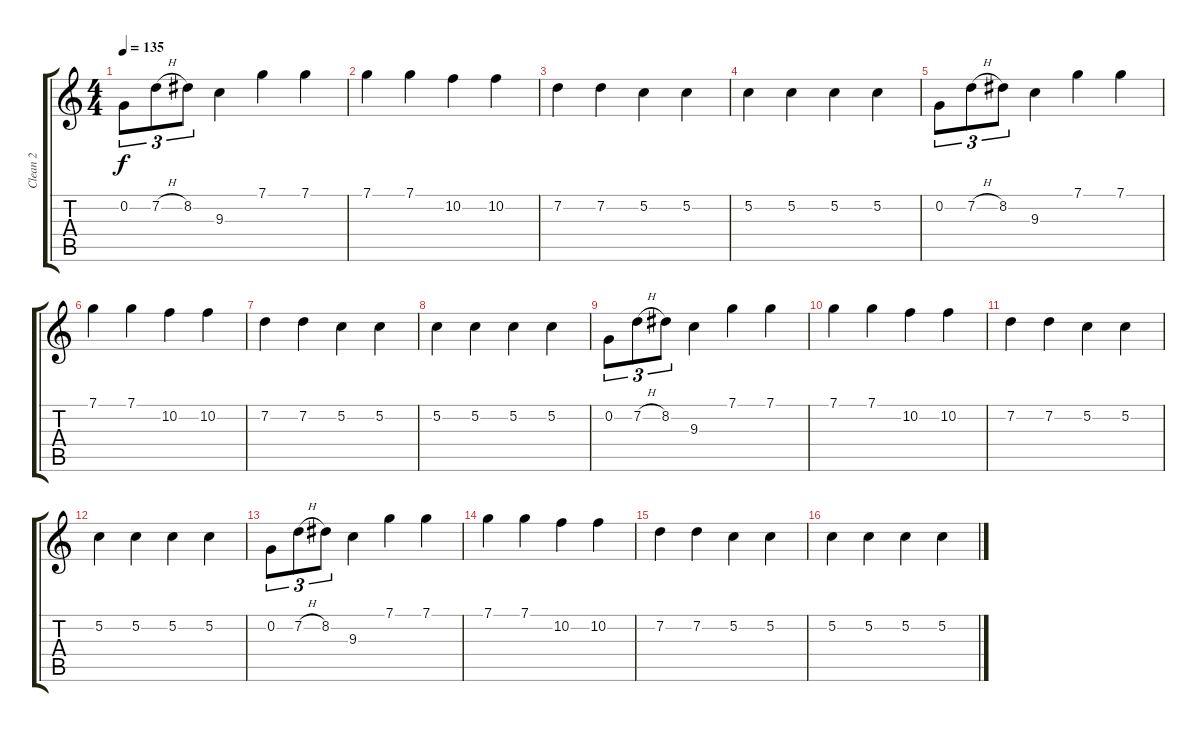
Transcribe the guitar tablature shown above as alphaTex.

\track ("Clean 2" "Clean 2") {instrument acousticguitarnylon}
\staff {score tabs}
\tuning (C4 G3 Eb3 Bb2 F2 C2) {hide}
\ts (4 4)
\tempo 135
\clef g2
\ks c
0.2.8{tu (3 2) dy f} 7.2{h}.8{tu (3 2)} 8.2.8{tu (3 2)} 9.3.4 7.1.4 7.1.4 |
7.1.4 7.1.4 10.2.4 10.2.4 |
7.2.4 7.2.4 5.2.4 5.2.4 |
5.2.4 5.2.4 5.2.4 5.2.4 |
0.2.8{tu (3 2)} 7.2{h}.8{tu (3 2)} 8.2.8{tu (3 2)} 9.3.4 7.1.4 7.1.4 |
7.1.4 7.1.4 10.2.4 10.2.4 |
7.2.4 7.2.4 5.2.4 5.2.4 |
5.2.4 5.2.4 5.2.4 5.2.4 |
0.2.8{tu (3 2)} 7.2{h}.8{tu (3 2)} 8.2.8{tu (3 2)} 9.3.4 7.1.4 7.1.4 |
7.1.4 7.1.4 10.2.4 10.2.4 |
7.2.4 7.2.4 5.2.4 5.2.4 |
5.2.4 5.2.4 5.2.4 5.2.4 |
0.2.8{tu (3 2)} 7.2{h}.8{tu (3 2)} 8.2.8{tu (3 2)} 9.3.4 7.1.4 7.1.4 |
7.1.4 7.1.4 10.2.4 10.2.4 |
7.2.4 7.2.4 5.2.4 5.2.4 |
5.2.4 5.2.4 5.2.4 5.2.4
